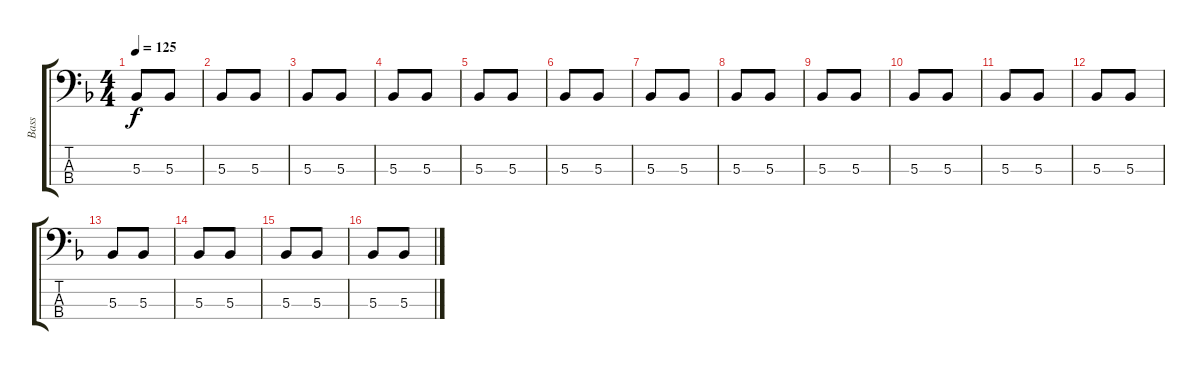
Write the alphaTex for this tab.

\track ("Bass" "Bass") {instrument electricbassfinger}
\staff {score tabs}
\tuning (Eb2 Bb1 F1 C1) {hide}
\ts (4 4)
\tempo 125
\clef f4
\ks f
5.3.8{dy f} 5.3.8 |
5.3.8 5.3.8 |
5.3.8 5.3.8 |
5.3.8 5.3.8 |
5.3.8 5.3.8 |
5.3.8 5.3.8 |
5.3.8 5.3.8 |
5.3.8 5.3.8 |
5.3.8 5.3.8 |
5.3.8 5.3.8 |
5.3.8 5.3.8 |
5.3.8 5.3.8 |
5.3.8 5.3.8 |
5.3.8 5.3.8 |
5.3.8 5.3.8 |
5.3.8 5.3.8
